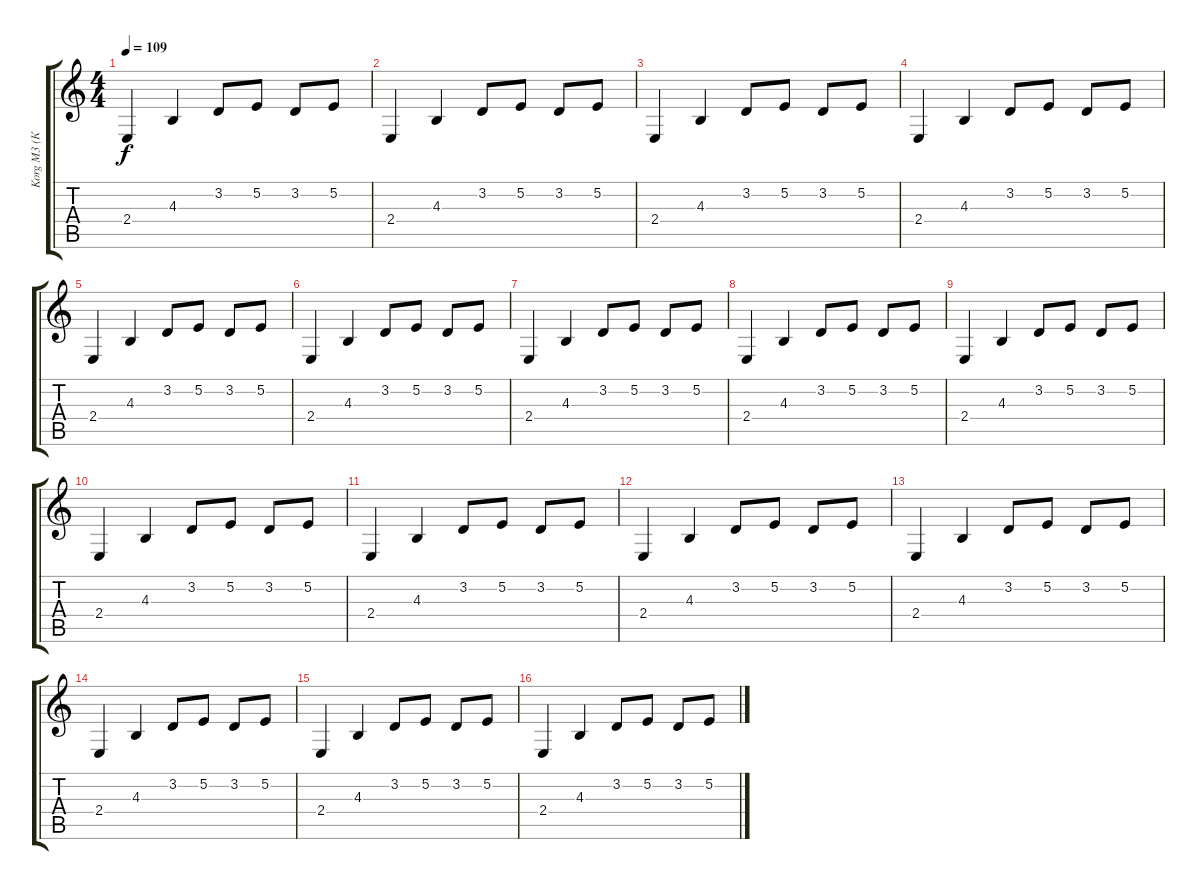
\track ("Korg M3 (Константин Бекрев)" "Korg M3 (К") {instrument pad1newage}
\staff {score tabs}
\tuning (E4 B3 G3 D3 A2 E2) {hide}
\ts (4 4)
\tempo 109
\clef g2
\ks c
2.4.4{dy f} 4.3.4 3.2.8 5.2.8 3.2.8 5.2.8 |
2.4.4 4.3.4 3.2.8 5.2.8 3.2.8 5.2.8 |
2.4.4 4.3.4 3.2.8 5.2.8 3.2.8 5.2.8 |
2.4.4 4.3.4 3.2.8 5.2.8 3.2.8 5.2.8 |
2.4.4 4.3.4 3.2.8 5.2.8 3.2.8 5.2.8 |
2.4.4 4.3.4 3.2.8 5.2.8 3.2.8 5.2.8 |
2.4.4 4.3.4 3.2.8 5.2.8 3.2.8 5.2.8 |
2.4.4 4.3.4 3.2.8 5.2.8 3.2.8 5.2.8 |
2.4.4 4.3.4 3.2.8 5.2.8 3.2.8 5.2.8 |
2.4.4 4.3.4 3.2.8 5.2.8 3.2.8 5.2.8 |
2.4.4 4.3.4 3.2.8 5.2.8 3.2.8 5.2.8 |
2.4.4 4.3.4 3.2.8 5.2.8 3.2.8 5.2.8 |
2.4.4 4.3.4 3.2.8 5.2.8 3.2.8 5.2.8 |
2.4.4 4.3.4 3.2.8 5.2.8 3.2.8 5.2.8 |
2.4.4 4.3.4 3.2.8 5.2.8 3.2.8 5.2.8 |
2.4.4 4.3.4 3.2.8 5.2.8 3.2.8 5.2.8
